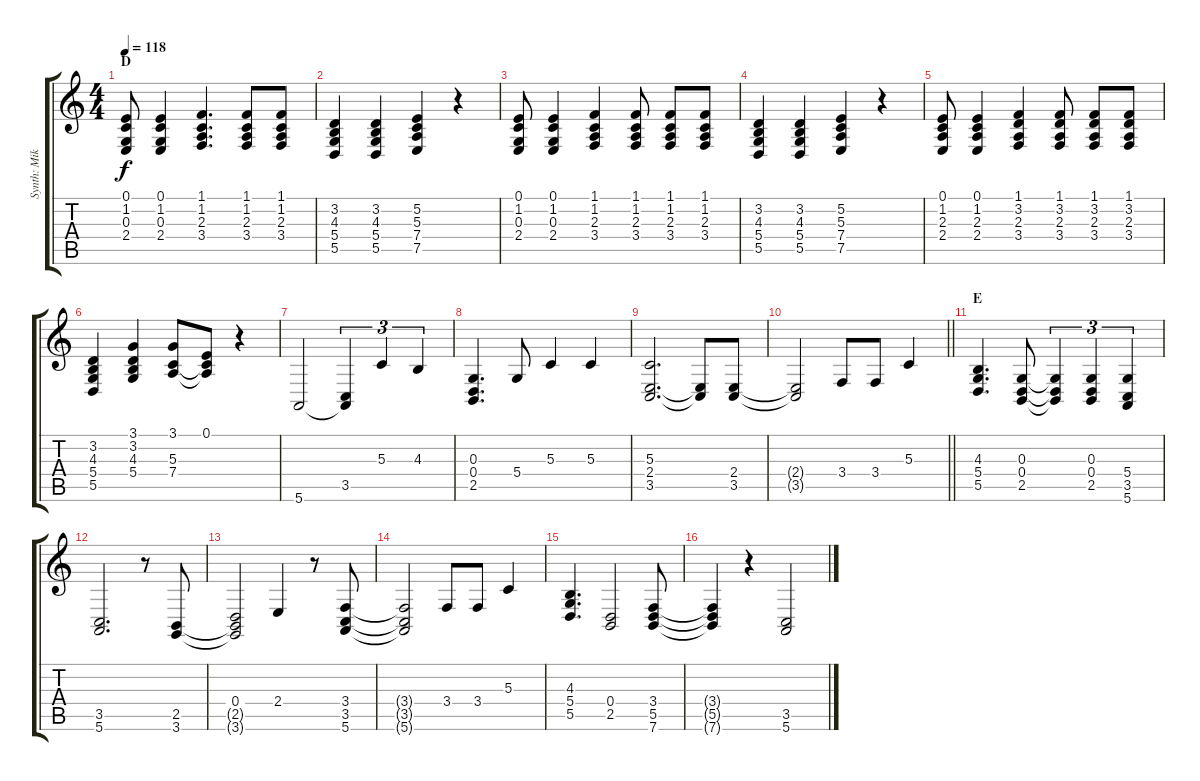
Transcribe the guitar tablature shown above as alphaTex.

\track ("Synth: Mike" "Synth: Mik") {instrument synthstrings1}
\staff {score tabs}
\tuning (E4 B3 G3 D3 A2 E2) {hide}
\ts (4 4)
\section ("" "D")
\tempo 118
\clef g2
\ks c
(0.1 1.2 0.3 2.4).8{dy f} (0.1 1.2 0.3 2.4).4 (1.1 1.2 2.3 3.4).4{d} (1.1 1.2 2.3 3.4).8 (1.1 1.2 2.3 3.4).8 |
(3.2 4.3 5.4 5.5).4 (3.2 4.3 5.4 5.5).4 (5.2 5.3 7.4 7.5).4 r.4 |
(0.1 1.2 0.3 2.4).8 (0.1 1.2 0.3 2.4).4 (1.1 1.2 2.3 3.4).4 (1.1 1.2 2.3 3.4).8 (1.1 1.2 2.3 3.4).8 (1.1 1.2 2.3 3.4).8 |
(3.2 4.3 5.4 5.5).4 (3.2 4.3 5.4 5.5).4 (5.2 5.3 7.4 7.5).4 r.4 |
(0.1 1.2 2.3 2.4).8 (0.1 1.2 2.3 2.4).4 (1.1 3.2 2.3 3.4).4 (1.1 3.2 2.3 3.4).8 (1.1 3.2 2.3 3.4).8 (1.1 3.2 2.3 3.4).8 |
(3.2 4.3 5.4 5.5).4 (3.1 3.2 4.3 5.4).4 (3.1 5.3 7.4).8 (0.1 5.3{t} 7.4{t}).8 r.4 |
5.6.2 (3.5 5.6{t}).4{tu (3 2)} 5.3.4{tu (3 2)} 4.3.4{tu (3 2)} |
(0.3 0.4 2.5).4{d} 5.4.8 5.3.4 5.3.4 |
(5.3 2.4 3.5).2{d} (2.4{t} 3.5{t}).8 (2.4 3.5).8 |
\barLineRight lightlight
(2.4{t} 3.5{t}).2 3.4.8 3.4.8 5.3.4 |
\section ("" "E")
(4.3 5.4 5.5).4{d} (0.3 0.4 2.5).8 (0.3{t} 0.4{t} 2.5{t}).4{tu (3 2)} (0.3 0.4 2.5).4{tu (3 2)} (5.4 3.5 5.6).4{tu (3 2)} |
(3.5 5.6).2{d} r.8 (2.5 3.6).8 |
(0.4 2.5{t} 3.6{t}).2 2.4.4 r.8 (3.4 3.5 5.6).8 |
(3.4{t} 3.5{t} 5.6{t}).2 3.4.8 3.4.8 5.3.4 |
(4.3 5.4 5.5).4{d} (0.4 2.5).2 (3.4 5.5 7.6).8 |
(3.4{t} 5.5{t} 7.6{t}).4 r.4 (3.5 5.6).2
